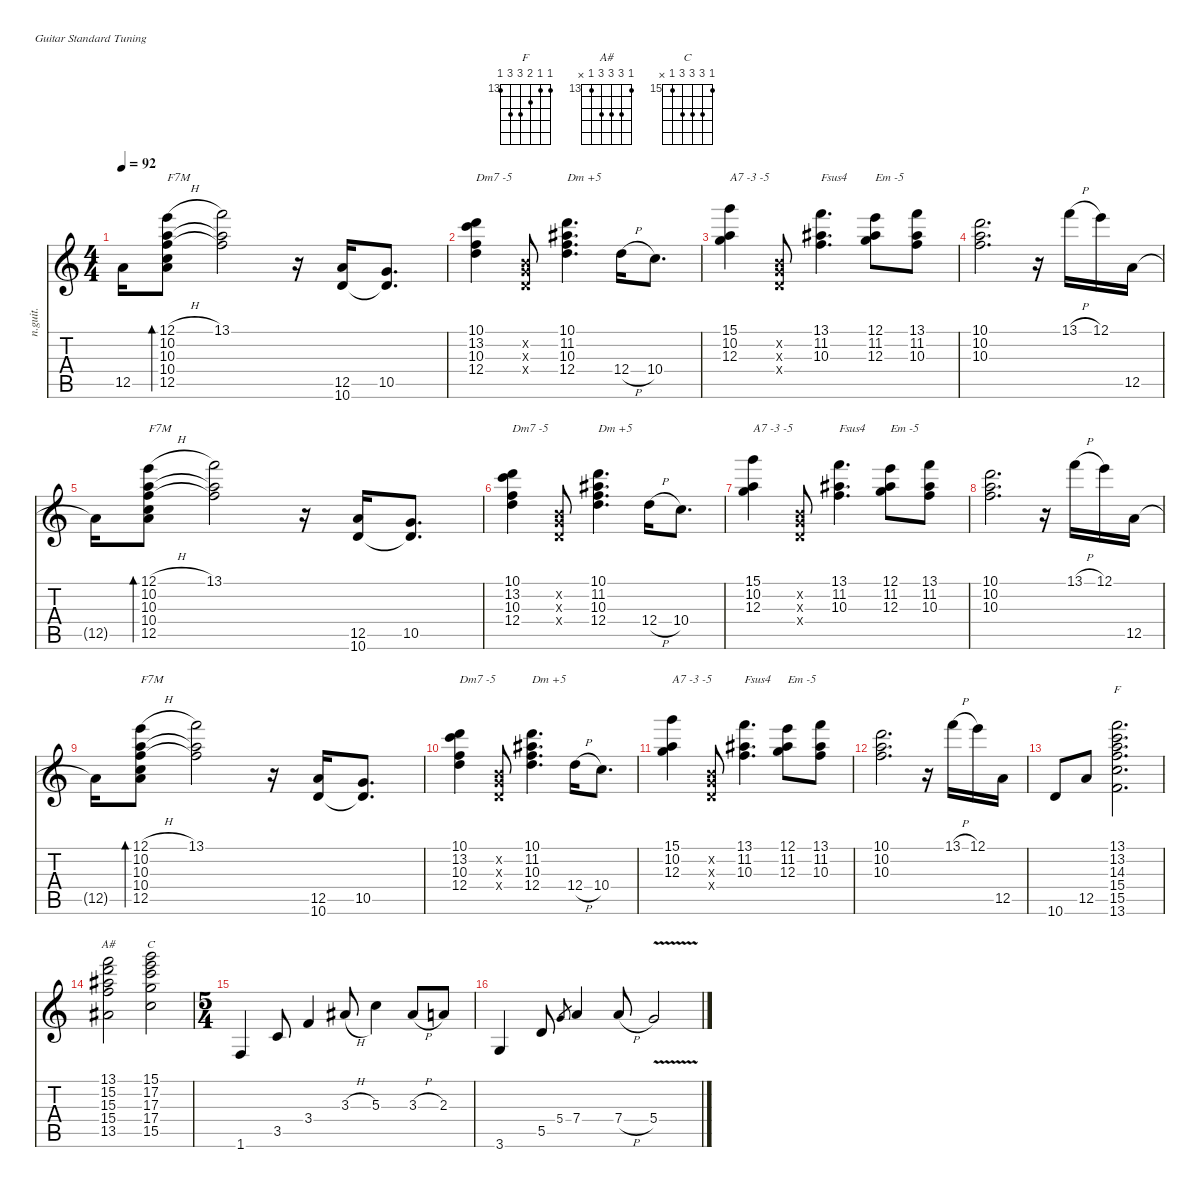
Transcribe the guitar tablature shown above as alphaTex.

\defaultSystemsLayout 4
\hideDynamics
\bracketExtendMode nobrackets
\otherSystemsTrackNameOrientation horizontal
\track ("sand" "n.guit.") {instrument acousticguitarnylon}
\staff {score tabs}
\tuning (E4 B3 G3 D3 A2 E2)
\chord ("F" 13 13 14 15 15 13) {firstfret 13}
\chord ("A#" 13 15 15 15 13 x) {firstfret 13}
\chord ("C" 15 17 17 17 15 x) {firstfret 15}
\ts (4 4)
\tempo 92
\clef g2
\ks c
12.5{t}.16{dy f beam Down} (12.1{h} 10.2 10.3 10.4 12.5).8{bd 240 txt "F7M" beam Down} (13.1 10.2{t} 10.3{t}).2{beam Down} r.16{beam Down} (12.5 10.6).16{beam Up} (10.5 10.6{t}).8{d beam Up} |
(10.1 13.2 10.3 12.4).4{txt "Dm7 -5" beam Down} (0.2{x} 0.3{x} 0.4{x}).8{beam Up} (10.1 11.2{acc #} 10.3 12.4).4{d txt "Dm +5" beam Down} 12.4{h}.16{beam Down} 10.4.8{d beam Down} |
(15.1 10.2 12.3).4{txt "A7 -3 -5" beam Down} (0.2{x} 0.3{x} 0.4{x}).8{beam Up} (13.1 11.2{acc #} 10.3).4{d txt "Fsus4" beam Down} (12.1 11.2{acc #} 12.3).8{txt "Em -5" beam Down} (13.1 11.2{acc #} 10.3).8{beam Down} |
(10.1 10.2 10.3).2{d beam Down} r.16{beam Down} 13.1{h}.16{beam Down} 12.1.16{beam Down} 12.5.16{beam Down} |
12.5{t}.16{beam Down} (12.1{h} 10.2 10.3 10.4 12.5).8{bd 240 txt "F7M" beam Down} (13.1 10.2{t} 10.3{t}).2{beam Down} r.16{beam Down} (12.5 10.6).16{beam Up} (10.5 10.6{t}).8{d beam Up} |
(10.1 13.2 10.3 12.4).4{txt "Dm7 -5" beam Down} (0.2{x} 0.3{x} 0.4{x}).8{beam Up} (10.1 11.2{acc #} 10.3 12.4).4{d txt "Dm +5" beam Down} 12.4{h}.16{beam Down} 10.4.8{d beam Down} |
(15.1 10.2 12.3).4{txt "A7 -3 -5" beam Down} (0.2{x} 0.3{x} 0.4{x}).8{beam Up} (13.1 11.2{acc #} 10.3).4{d txt "Fsus4" beam Down} (12.1 11.2{acc #} 12.3).8{txt "Em -5" beam Down} (13.1 11.2{acc #} 10.3).8{beam Down} |
(10.1 10.2 10.3).2{d beam Down} r.16{beam Down} 13.1{h}.16{beam Down} 12.1.16{beam Down} 12.5.16{beam Down} |
12.5{t}.16{beam Down} (12.1{h} 10.2 10.3 10.4 12.5).8{bd 240 txt "F7M" beam Down} (13.1 10.2{t} 10.3{t}).2{beam Down} r.16{beam Down} (12.5 10.6).16{beam Up} (10.5 10.6{t}).8{d beam Up} |
(10.1 13.2 10.3 12.4).4{txt "Dm7 -5" beam Down} (0.2{x} 0.3{x} 0.4{x}).8{beam Up} (10.1 11.2{acc #} 10.3 12.4).4{d txt "Dm +5" beam Down} 12.4{h}.16{beam Down} 10.4.8{d beam Down} |
(15.1 10.2 12.3).4{txt "A7 -3 -5" beam Down} (0.2{x} 0.3{x} 0.4{x}).8{beam Up} (13.1 11.2{acc #} 10.3).4{d txt "Fsus4" beam Down} (12.1 11.2{acc #} 12.3).8{txt "Em -5" beam Down} (13.1 11.2{acc #} 10.3).8{beam Down} |
(10.1 10.2 10.3).2{d beam Down} r.16{beam Down} 13.1{h}.16{beam Down} 12.1.16{beam Down} 12.5.16{beam Down} |
10.6.8{beam Up} 12.5.8{beam Up} (13.1 13.2 14.3 15.4 15.5 13.6).2{d ch "F" beam Down} |
(13.1 15.2 15.3{acc #} 15.4 13.5{acc #}).2{ch "A#" beam Down} (15.1 17.2 17.3 17.4 15.5).2{ch "C" beam Down} |
\ts (5 4)
1.6.4{beam Up} 3.5.8{beam Up} 3.4.4{beam Up} 3.3{h acc #}.8{beam Up} 5.3.4{beam Down} 3.3{h acc #}.8{beam Up} 2.3.8{beam Up} |
3.6.4{beam Up} 5.5.8{beam Up} 5.4.8{gr dy mf beam Up} 7.4.4{dy f beam Up} 7.4{h}.8{beam Up} 5.4{v}.2{beam Up}
